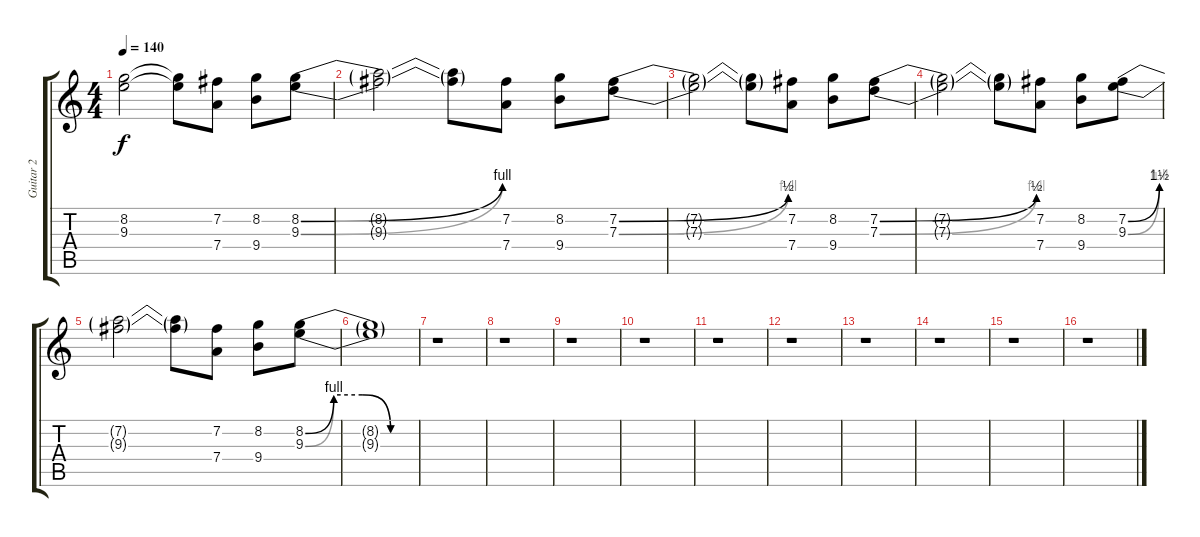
\track ("Guitar 2" "Guitar 2") {instrument distortionguitar}
\staff {score tabs}
\tuning (E4 B3 G3 D3 A2 E2) {hide}
\ts (4 4)
\tempo 140
\clef g2
\ks c
(8.2{t} 9.3{t}).2{dy f} (8.2{t} 9.3{t}).8 (7.2 7.4).8 (8.2 9.4).8 (8.2{be (bend 0 0 60 4)} 9.3{be (bend 0 0 60 4)}).8 |
(8.2{t} 9.3{t}).2 (8.2{t} 9.3{t}).8 (7.2 7.4).8 (8.2 9.4).8 (7.2{be (bend 0 0 60 2)} 7.3{be (bend 0 0 60 4)}).8 |
(7.2{t} 7.3{t}).2 (7.2{t} 7.3{t}).8 (7.2 7.4).8 (8.2 9.4).8 (7.2{be (bend 0 0 60 2)} 7.3{be (bend 0 0 60 4)}).8 |
(7.2{t} 7.3{t}).2 (7.2{t} 7.3{t}).8 (7.2 7.4).8 (8.2 9.4).8 (7.2{be (bend 0 0 60 6)} 9.3{be (bend 0 0 60 4)}).8 |
(7.2{t} 9.3{t}).2 (7.2{t} 9.3{t}).8 (7.2 7.4).8 (8.2 9.4).8 (8.2{be (custom 0 0 15 4 30 4 45 0 60 0)} 9.3{be (custom 0 0 15 4 30 4 45 0 60 0)}).8 |
(8.2{t} 9.3{t}).1 |
r.1 |
r.1 |
r.1 |
r.1 |
r.1 |
r.1 |
r.1 |
r.1 |
r.1 |
r.1
